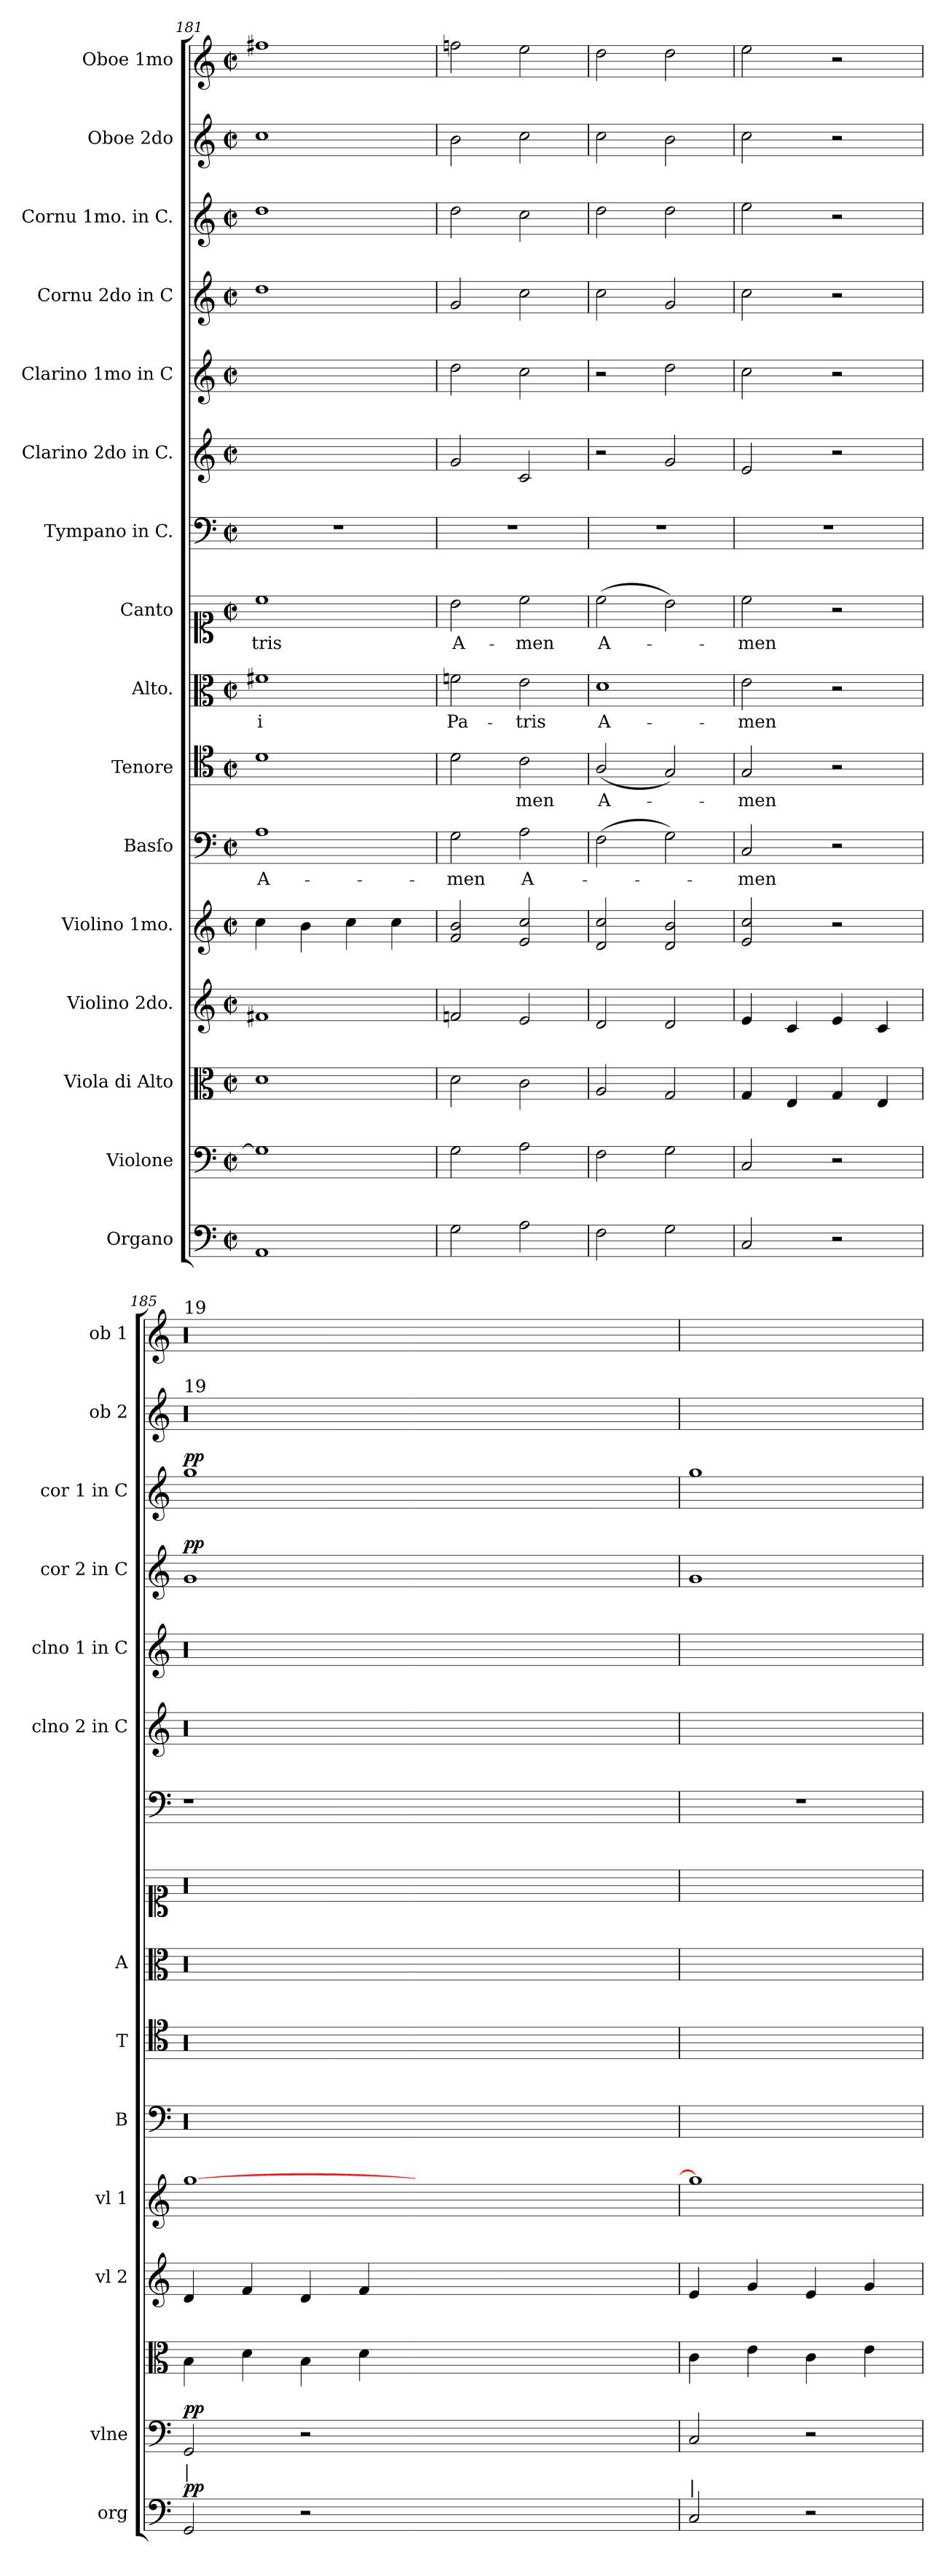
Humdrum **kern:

**kern	**dynam	**kern	**dynam	**kern	**dynam	**kern	**dynam	**kern	**dynam	**kern	**text	**kern	**text	**kern	**text	**kern	**text	**kern	**kern	**kern	**kern	**dynam	**kern	**dynam	**kern	**kern
*part16	*part16	*part15	*part15	*part14	*part14	*part13	*part13	*part12	*part12	*part11	*part11	*part10	*part10	*part9	*part9	*part8	*part8	*part7	*part6	*part5	*part4	*part4	*part3	*part3	*part2	*part1
*staff16	*staff16	*staff15	*staff15	*staff14	*staff14	*staff13	*staff13	*staff12	*staff12	*staff11	*staff11	*staff10	*staff10	*staff9	*staff9	*staff8	*staff8	*staff7	*staff6	*staff5	*staff4	*staff4	*staff3	*staff3	*staff2	*staff1
*I"Organo	*	*I"Violone	*	*I"Viola di Alto	*	*I"Violino 2do.	*	*I"Violino 1mo.	*	*I"Basſo	*	*I"Tenore	*	*I"Alto.	*	*I"Canto	*	*I"Tympano in C.	*I"Clarino 2do in C.	*I"Clarino 1mo in C	*I"Cornu 2do in C	*	*I"Cornu 1mo. in C.	*	*I"Oboe 2do	*I"Oboe 1mo
*I'org	*	*I'vlne	*	*	*	*I'vl 2	*	*I'vl 1	*	*I'B	*	*I'T	*	*I'A	*	*	*	*	*I'clno 2 in C	*I'clno 1 in C	*I'cor 2 in C	*	*I'cor 1 in C	*	*I'ob 2	*I'ob 1
*clefF4	*	*clefF4	*	*clefC3	*	*clefG2	*	*clefG2	*	*clefF4	*	*clefC4	*	*clefC3	*	*clefC1	*	*clefF4	*clefG2	*clefG2	*clefG2	*	*clefG2	*	*clefG2	*clefG2
*k[]	*	*k[]	*	*k[]	*	*k[]	*	*k[]	*	*k[]	*	*k[]	*	*k[]	*	*k[]	*	*k[]	*k[]	*k[]	*k[]	*	*k[]	*	*k[]	*k[]
*C:	*	*C:	*	*C:	*	*C:	*	*C:	*	*C:	*	*C:	*	*C:	*	*C:	*	*C:	*C:	*C:	*C:	*	*C:	*	*C:	*C:
*M2/2	*	*M2/2	*	*M2/2	*	*M2/2	*	*M2/2	*	*M2/2	*	*M2/2	*	*M2/2	*	*M2/2	*	*M2/2	*M2/2	*M2/2	*M2/2	*	*M2/2	*	*M2/2	*M2/2
*met(c|)	*	*met(c|)	*	*met(c|)	*	*met(c|)	*	*met(c|)	*	*met(c|)	*	*met(c|)	*	*met(c|)	*	*met(c|)	*	*met(c|)	*met(c|)	*met(c|)	*met(c|)	*	*met(c|)	*	*met(c|)	*met(c|)
=181	=181	=181	=181	=181	=181	=181	=181	=181	=181	=181	=181	=181	=181	=181	=181	=181	=181	=181	=181	=181	=181	=181	=181	=181	=181	=181
1AA	.	1G]	.	1d	.	1f#X	.	4cc\	.	1A	A-	1d	.	1f#X	-i	1cc	-tris	1r	1ryy	1ryy	1dd	.	1dd	.	1cc	1ff#X
.	.	.	.	.	.	.	.	4b\	.	.	.	.	.	.	.	.	.	.	.	.	.	.	.	.	.	.
.	.	.	.	.	.	.	.	4cc\	.	.	.	.	.	.	.	.	.	.	.	.	.	.	.	.	.	.
.	.	.	.	.	.	.	.	4cc\	.	.	.	.	.	.	.	.	.	.	.	.	.	.	.	.	.	.
=182	=182	=182	=182	=182	=182	=182	=182	=182	=182	=182	=182	=182	=182	=182	=182	=182	=182	=182	=182	=182	=182	=182	=182	=182	=182	=182
2G\	.	2G\	.	2d\	.	2fn/	.	2f/ 2b/	.	2G\	-men	2d\	.	2fn\	Pa-	2b\	A-	1r	2g/	2dd\	2g/	.	2dd\	.	2b\	2ffn\
2A\	.	2A\	.	2c\	.	2e/	.	2e/ 2cc/	.	2A\	A-	2c\	-men	2e\	-tris	2cc\	-men	.	2c/	2cc\	2cc\	.	2cc\	.	2cc\	2ee\
=183	=183	=183	=183	=183	=183	=183	=183	=183	=183	=183	=183	=183	=183	=183	=183	=183	=183	=183	=183	=183	=183	=183	=183	=183	=183	=183
2F\	.	2F\	.	2A/	.	2d/	.	2d/ 2cc/	.	(2F\	.	(2A/	A-	1d	A-	(2cc\	A-	1r	2r	2r	2cc\	.	2dd\	.	2cc\	2dd\
2G\	.	2G\	.	2G/	.	2d/	.	2d/ 2b/	.	2G\)	.	2G/)	.	.	.	2b\)	.	.	2g/	2dd\	2g/	.	2dd\	.	2b\	2dd\
=184	=184	=184	=184	=184	=184	=184	=184	=184	=184	=184	=184	=184	=184	=184	=184	=184	=184	=184	=184	=184	=184	=184	=184	=184	=184	=184
!	!	!	!	!	!LO:DY:a	!	!LO:DY:a	!	!	!	!	!	!	!	!	!	!	!	!	!	!	!	!	!	!	!
2C/	.	2C/	.	4G/	pp&colon;	4e/	p&colon;	2e/ 2cc/	.	2C/	-men	2G/	-men	2e\	-men	2cc\	-men	1r	2e/	2cc\	2cc\	.	2ee\	.	2cc\	2ee\
.	.	.	.	4E/	.	4c/	.	.	.	.	.	.	.	.	.	.	.	.	.	.	.	.	.	.	.	.
2r	.	2r	.	4G/	.	4e/	.	2r	.	2r	.	2r	.	2r	.	2r	.	.	2r	2r	2r	.	2r	.	2r	2r
.	.	.	.	4E/	.	4c/	.	.	.	.	.	.	.	.	.	.	.	.	.	.	.	.	.	.	.	.
=185	=185	=185	=185	=185	=185	=185	=185	=185	=185	=185	=185	=185	=185	=185	=185	=185	=185	=185	=185	=185	=185	=185	=185	=185	=185	=185
!	!	!	!	!	!	!	!	!	!	!	!	!	!	!	!	!	!	!	!	!	!	!	!	!	!	!LO:TX:a:t=19
!	!	!	!	!	!	!	!	!	!	!	!	!	!	!	!	!	!	!	!	!	!	!	!	!	!LO:TX:a:t=19	!
!LO:TX:a:t=|	!	!	!	!	!	!	!	!	!	!	!	!	!	!	!	!	!	!	!	!	!	!	!	!	!	!
!	!LO:DY:a	!	!LO:DY:a	!	!	!	!	!	!LO:DY:a	!	!	!	!	!	!	!	!	!	!	!	!	!LO:DY:a	!	!LO:DY:a	!	!
2GG/	pp.	2GG/	pp.	4B\	.	4d/	.	[1gg	p&colon;	00r	.	00r	.	00r	.	00r	.	1r	00r	00r	1g	pp.	1gg	pp.	00r	00r
.	.	.	.	4d\	.	4f/	.	.	.	.	.	.	.	.	.	.	.	.	.	.	.	.	.	.	.	.
2r	.	2r	.	4B\	.	4d/	.	.	.	.	.	.	.	.	.	.	.	.	.	.	.	.	.	.	.	.
.	.	.	.	4d\	.	4f/	.	.	.	.	.	.	.	.	.	.	.	.	.	.	.	.	.	.	.	.
0.ryy	.	0.ryy	.	0.ryy	.	0.ryy	.	0.ryy	.	.	.	.	.	.	.	.	.	0.ryy	.	.	0.ryy	.	0.ryy	.	.	.
=186	=186	=186	=186	=186	=186	=186	=186	=186	=186	=186	=186	=186	=186	=186	=186	=186	=186	=186	=186	=186	=186	=186	=186	=186	=186	=186
!LO:TX:a:t=|	!	!	!	!	!	!	!	!	!	!	!	!	!	!	!	!	!	!	!	!	!	!	!	!	!	!
2C/	.	2C/	.	4c\	.	4e/	.	1gg]	.	1ryy	.	1ryy	.	1ryy	.	1ryy	.	1r	1ryy	1ryy	1g	.	1gg	.	1ryy	1ryy
.	.	.	.	4e\	.	4g/	.	.	.	.	.	.	.	.	.	.	.	.	.	.	.	.	.	.	.	.
2r	.	2r	.	4c\	.	4e/	.	.	.	.	.	.	.	.	.	.	.	.	.	.	.	.	.	.	.	.
.	.	.	.	4e\	.	4g/	.	.	.	.	.	.	.	.	.	.	.	.	.	.	.	.	.	.	.	.
=	=	=	=	=	=	=	=	=	=	=	=	=	=	=	=	=	=	=	=	=	=	=	=	=	=	=
*-	*-	*-	*-	*-	*-	*-	*-	*-	*-	*-	*-	*-	*-	*-	*-	*-	*-	*-	*-	*-	*-	*-	*-	*-	*-	*-
